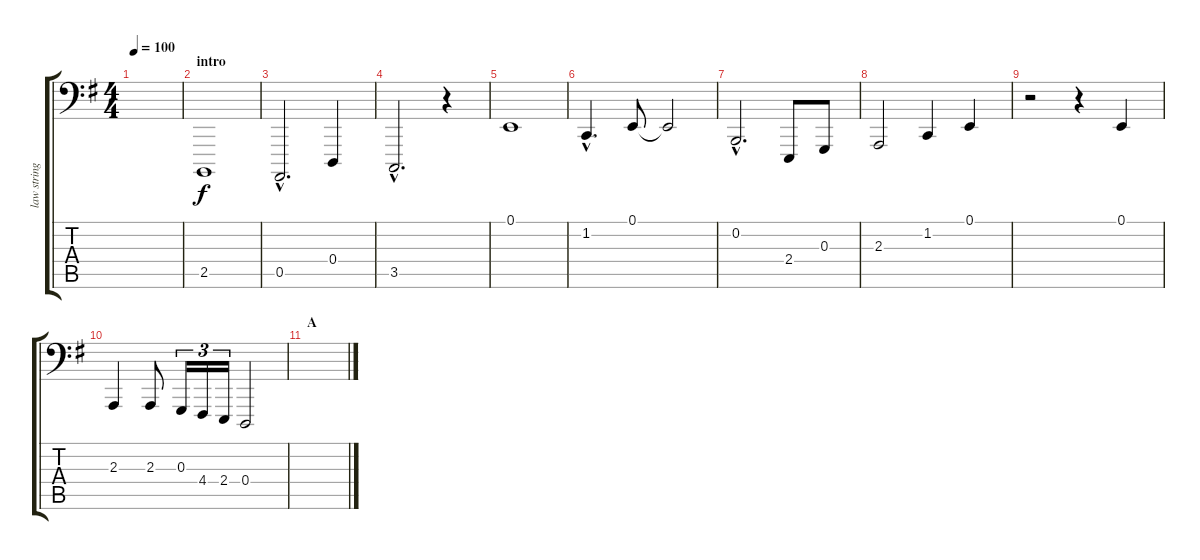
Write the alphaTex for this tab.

\track ("law strings" "law string") {instrument tremolostrings}
\staff {score tabs}
\tuning (E2 B1 G1 D1 A0 E0) {hide}
\ts (4 4)
\tempo 100
\clef f4
\ks g
|
\section ("" "intro")
2.5.1 |
0.5{hac}.2{d} 0.4.4 |
3.5{hac}.2{d} r.4 |
0.1.1 |
1.2{hac}.4{d} 0.1.8 0.1{t}.2 |
0.2{hac}.2{d} 2.4.8 0.3.8 |
2.3.2 1.2.4 0.1.4 |
r.2 r.4 0.1.4 |
2.3.4 2.3.8 0.3.16{tu (3 2)} 4.4.16{tu (3 2)} 2.4.16{tu (3 2)} 0.4.2 |
\section ("" "A")
